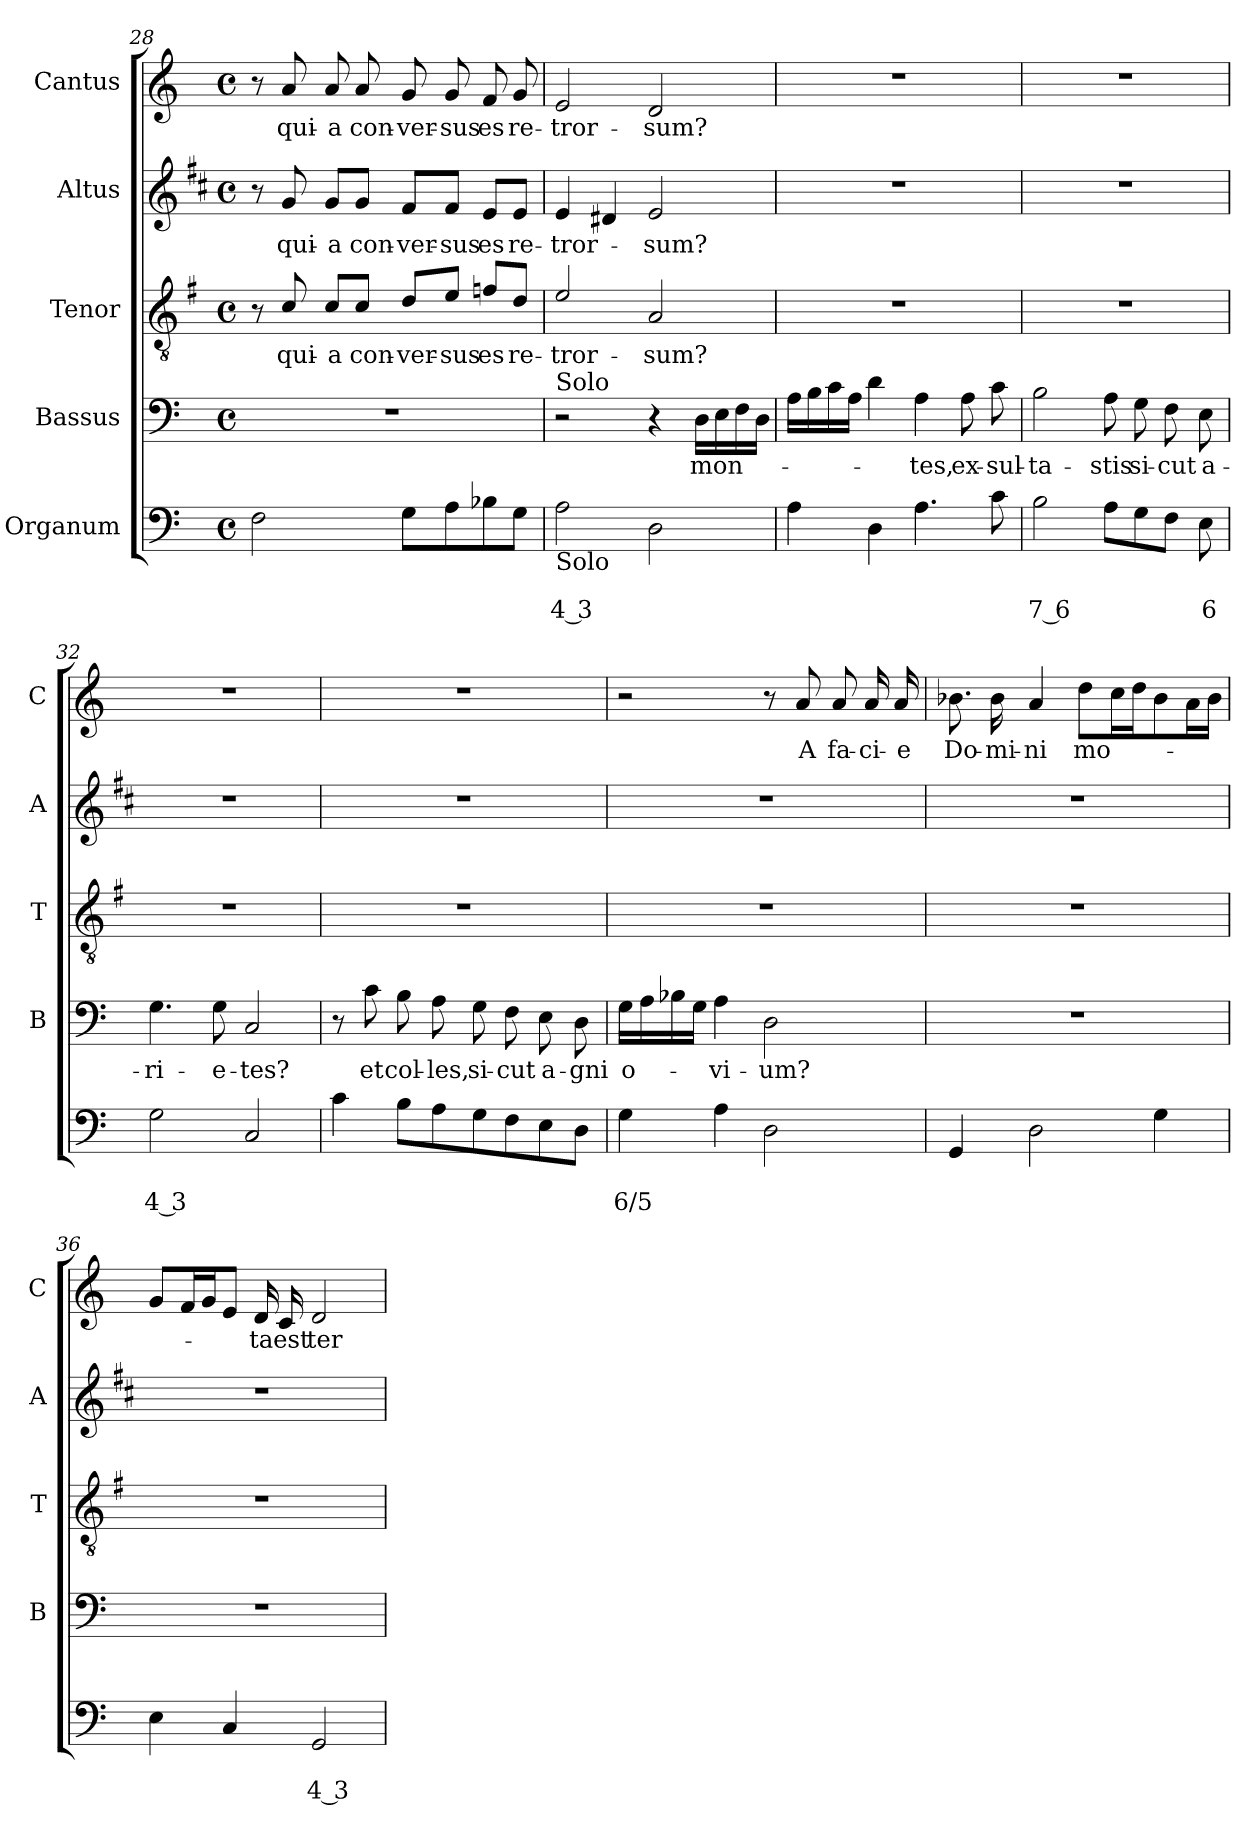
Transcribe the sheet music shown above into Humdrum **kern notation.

**kern	**text	**text	**kern	**text	**kern	**text	**kern	**text	**kern	**text
*part5	*part5	*part5	*part4	*part4	*part3	*part3	*part2	*part2	*part1	*part1
*staff5	*staff5	*staff5	*staff4	*staff4	*staff3	*staff3	*staff2	*staff2	*staff1	*staff1
*I"Organum	*	*	*I"Bassus	*	*I"Tenor	*	*I"Altus	*	*I"Cantus	*
*	*	*	*I'B	*	*I'T	*	*I'A	*	*I'C	*
*clefF4	*	*	*clefF4	*	*clefGv2	*	*clefG2	*	*clefG2	*
*	*	*	*	*	*ITrd4c7	*	*ITrd1c2	*	*	*
*k[]	*	*	*k[]	*	*k[]	*	*k[]	*	*k[]	*
*C:	*	*	*C:	*	*C:	*	*C:	*	*C:	*
*M4/4	*	*	*M4/4	*	*M4/4	*	*M4/4	*	*M4/4	*
*met(c)	*	*	*met(c)	*	*met(c)	*	*met(c)	*	*met(c)	*
=28	=28	=28	=28	=28	=28	=28	=28	=28	=28	=28
2F\	.	.	1r	.	8r	.	8r	.	8r	.
!	!	!	!	!	!	!LO:LY:b	!	!LO:LY:b	!	!LO:LY:b
.	.	.	.	.	8F/	qui-	8f/	qui-	8a/	qui-
!	!	!	!	!	!	!LO:LY:b	!	!LO:LY:b	!	!LO:LY:b
.	.	.	.	.	8F/L	-a	8f/L	-a	8a/	-a
!	!	!	!	!	!	!LO:LY:b	!	!LO:LY:b	!	!LO:LY:b
.	.	.	.	.	8F/J	con-	8f/J	con-	8a/	con-
!	!	!	!	!	!	!LO:LY:b	!	!LO:LY:b	!	!LO:LY:b
8G\L	.	.	.	.	8G/L	-ver-	8e/L	-ver-	8g/	-ver-
!	!	!	!	!	!	!LO:LY:b	!	!LO:LY:b	!	!LO:LY:b
8A\	.	.	.	.	8A/J	-sus	8e/J	-sus	8g/	-sus
!	!	!	!	!	!	!LO:LY:b	!	!LO:LY:b	!	!LO:LY:b
8B-X\	.	.	.	.	8B-X/L	es	8d/L	es	8f/	es
!	!	!	!	!	!	!LO:LY:b	!	!LO:LY:b	!	!LO:LY:b
8G\J	.	.	.	.	8G/J	re-	8d/J	re-	8g/	re-
=29	=29	=29	=29	=29	=29	=29	=29	=29	=29	=29
!	!	!	!LO:TX:a:t=Solo	!	!	!	!	!	!	!
!LO:TX:b:t=Solo	!	!	!	!	!	!	!	!	!	!
!	!	!LO:LY:b	!	!	!	!LO:LY:b	!	!LO:LY:b	!	!LO:LY:b
2A\	.	4 3	2r	.	2A/	-tror-	4d/	-tror-	2e/	-tror-
.	.	.	.	.	.	.	4c#X/	.	.	.
!	!	!	!	!	!	!LO:LY:b	!	!LO:LY:b	!	!LO:LY:b
2D\	.	.	4r	.	2D/	-sum?	2d/	-sum?	2d/	-sum?
!	!	!	!	!LO:LY:b	!	!	!	!	!	!
.	.	.	16D\LL	mon-	.	.	.	.	.	.
.	.	.	16E\	.	.	.	.	.	.	.
.	.	.	16F\	.	.	.	.	.	.	.
.	.	.	16D\JJ	.	.	.	.	.	.	.
=30	=30	=30	=30	=30	=30	=30	=30	=30	=30	=30
4A\	.	.	16A\LL	.	1r	.	1r	.	1r	.
.	.	.	16B\	.	.	.	.	.	.	.
.	.	.	16c\	.	.	.	.	.	.	.
.	.	.	16A\JJ	.	.	.	.	.	.	.
4D\	.	.	4d\	.	.	.	.	.	.	.
!	!	!	!	!LO:LY:b	!	!	!	!	!	!
4.A\	.	.	4A\	-tes,	.	.	.	.	.	.
!	!	!	!	!LO:LY:b	!	!	!	!	!	!
.	.	.	8A\	ex-	.	.	.	.	.	.
!	!	!	!	!LO:LY:b	!	!	!	!	!	!
8c\	.	.	8c\	-sul-	.	.	.	.	.	.
=31	=31	=31	=31	=31	=31	=31	=31	=31	=31	=31
!	!	!LO:LY:b	!	!LO:LY:b	!	!	!	!	!	!
2B\	.	7 6	2B\	-ta-	1r	.	1r	.	1r	.
!	!	!	!	!LO:LY:b	!	!	!	!	!	!
8A\L	.	.	8A\	-stis	.	.	.	.	.	.
!	!	!	!	!LO:LY:b	!	!	!	!	!	!
8G\	.	.	8G\	si-	.	.	.	.	.	.
!	!	!	!	!LO:LY:b	!	!	!	!	!	!
8F\J	.	.	8F\	-cut	.	.	.	.	.	.
!	!	!LO:LY:b	!	!LO:LY:b	!	!	!	!	!	!
8E\	.	6	8E\	a-	.	.	.	.	.	.
=32	=32	=32	=32	=32	=32	=32	=32	=32	=32	=32
!	!	!LO:LY:b	!	!LO:LY:b	!	!	!	!	!	!
2G\	.	4 3	4.G\	-ri-	1r	.	1r	.	1r	.
!	!	!	!	!LO:LY:b	!	!	!	!	!	!
.	.	.	8G\	-e-	.	.	.	.	.	.
!	!	!	!	!LO:LY:b	!	!	!	!	!	!
2C/	.	.	2C/	-tes?	.	.	.	.	.	.
!!LO:LB:g=z
=33	=33	=33	=33	=33	=33	=33	=33	=33	=33	=33
4c\	.	.	8r	.	1r	.	1r	.	1r	.
!	!	!	!	!LO:LY:b	!	!	!	!	!	!
.	.	.	8c\	et	.	.	.	.	.	.
!	!	!	!	!LO:LY:b	!	!	!	!	!	!
8B\L	.	.	8B\	col-	.	.	.	.	.	.
!	!	!	!	!LO:LY:b	!	!	!	!	!	!
8A\	.	.	8A\	-les,	.	.	.	.	.	.
!	!	!	!	!LO:LY:b	!	!	!	!	!	!
8G\	.	.	8G\	si-	.	.	.	.	.	.
!	!	!	!	!LO:LY:b	!	!	!	!	!	!
8F\	.	.	8F\	-cut	.	.	.	.	.	.
!	!	!	!	!LO:LY:b	!	!	!	!	!	!
8E\	.	.	8E\	a-	.	.	.	.	.	.
!	!	!	!	!LO:LY:b	!	!	!	!	!	!
8D\J	.	.	8D\	-gni	.	.	.	.	.	.
=34	=34	=34	=34	=34	=34	=34	=34	=34	=34	=34
!	!	!LO:LY:b	!	!LO:LY:b	!	!	!	!	!	!
4G\	.	6/5	16G\LL	o-	1r	.	1r	.	2r	.
.	.	.	16A\	.	.	.	.	.	.	.
.	.	.	16B-X\	.	.	.	.	.	.	.
.	.	.	16G\JJ	.	.	.	.	.	.	.
!	!	!	!	!LO:LY:b	!	!	!	!	!	!
4A\	.	.	4A\	-vi-	.	.	.	.	.	.
!	!	!	!	!LO:LY:b	!	!	!	!	!	!
2D\	.	.	2D\	-um?	.	.	.	.	8r	.
!	!	!	!	!	!	!	!	!	!	!LO:LY:b
.	.	.	.	.	.	.	.	.	8a/	A
!	!	!	!	!	!	!	!	!	!	!LO:LY:b
.	.	.	.	.	.	.	.	.	8a/	fa-
!	!	!	!	!	!	!	!	!	!	!LO:LY:b
.	.	.	.	.	.	.	.	.	16a/	-ci-
!	!	!	!	!	!	!	!	!	!	!LO:LY:b
.	.	.	.	.	.	.	.	.	16a/	-e
=35	=35	=35	=35	=35	=35	=35	=35	=35	=35	=35
!	!	!	!	!	!	!	!	!	!	!LO:LY:b
4GG/	.	.	1r	.	1r	.	1r	.	8.b-X\	Do-
!	!	!	!	!	!	!	!	!	!	!LO:LY:b
.	.	.	.	.	.	.	.	.	16b-\	-mi-
!	!	!	!	!	!	!	!	!	!	!LO:LY:b
2D\	.	.	.	.	.	.	.	.	4a/	-ni
!	!	!	!	!	!	!	!	!	!	!LO:LY:b
.	.	.	.	.	.	.	.	.	8dd\L	mo-
.	.	.	.	.	.	.	.	.	16cc\L	.
.	.	.	.	.	.	.	.	.	16dd\J	.
4G\	.	.	.	.	.	.	.	.	8b-\	.
.	.	.	.	.	.	.	.	.	16a\L	.
.	.	.	.	.	.	.	.	.	16b-\JJ	.
=36	=36	=36	=36	=36	=36	=36	=36	=36	=36	=36
4E\	.	.	1r	.	1r	.	1r	.	8g/L	.
.	.	.	.	.	.	.	.	.	16f/L	.
.	.	.	.	.	.	.	.	.	16g/J	.
4C/	.	.	.	.	.	.	.	.	8e/J	.
!	!	!	!	!	!	!	!	!	!	!LO:LY:b
.	.	.	.	.	.	.	.	.	16d/	-ta
!	!	!	!	!	!	!	!	!	!	!LO:LY:b
.	.	.	.	.	.	.	.	.	16c/	est
!	!	!LO:LY:b	!	!	!	!	!	!	!	!LO:LY:b
2GG/	.	4 3	.	.	.	.	.	.	2d/	ter-
=	=	=	=	=	=	=	=	=	=	=
*-	*-	*-	*-	*-	*-	*-	*-	*-	*-	*-
